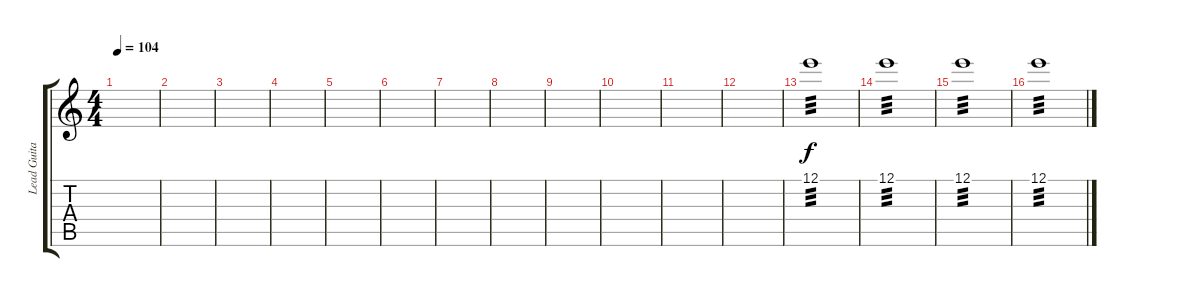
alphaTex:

\track ("Lead Guitar" "Lead Guita") {instrument distortionguitar}
\staff {score tabs}
\tuning (E4 B3 G3 D3 A2 E2) {hide}
\ts (4 4)
\tempo 104
\clef g2
\ks c
|
|
|
|
|
|
|
|
|
|
|
|
12.1.1{tp 3 volume 10} |
12.1.1{tp 3} |
12.1.1{tp 3} |
12.1.1{tp 3}
